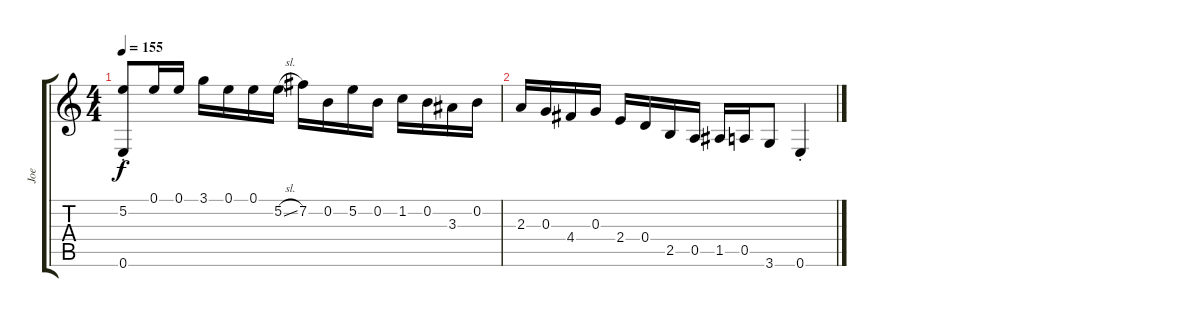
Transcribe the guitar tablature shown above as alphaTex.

\track ("Joe" "Joe") {instrument acousticguitarsteel}
\staff {score tabs}
\tuning (E4 B3 G3 D3 A2 E2) {hide}
\ts (4 4)
\tempo 155
\clef g2
\ks c
(5.2 0.6{st}).8{dy f} 0.1.16 0.1.16 3.1.16 0.1.16 0.1.16 5.2{sl}.16 7.2.16 0.2.16 5.2.16 0.2.16 1.2.16 0.2.16 3.3.16 0.2.16 |
2.3.16 0.3.16 4.4.16 0.3.16 2.4.16 0.4.16 2.5.16 0.5.16 1.5.16 0.5.16 3.6.8 0.6{st}.4
